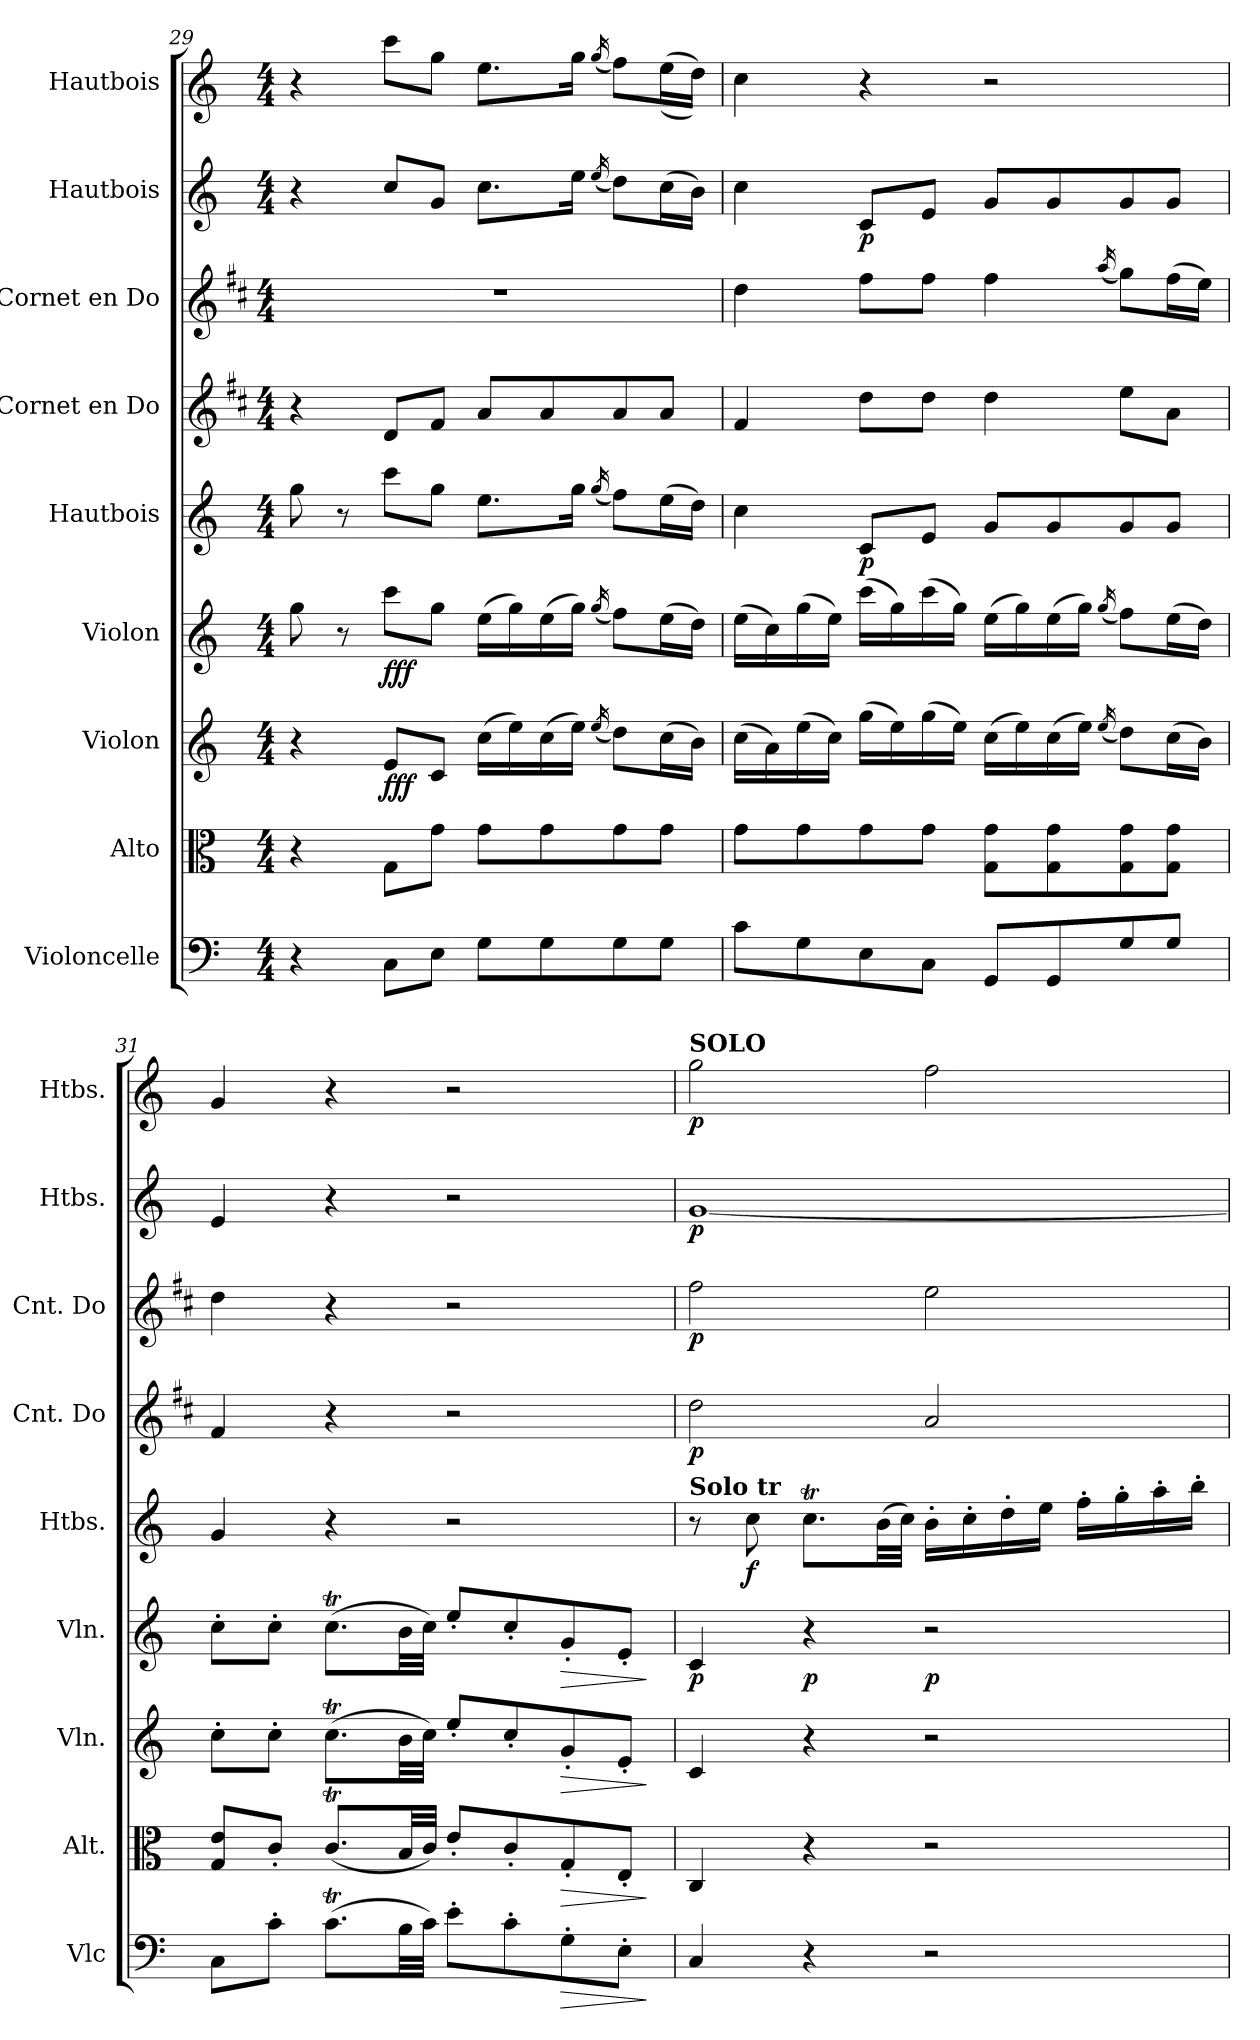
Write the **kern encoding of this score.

**kern	**dynam	**kern	**dynam	**kern	**dynam	**kern	**dynam	**kern	**dynam	**kern	**dynam	**kern	**dynam	**kern	**dynam	**kern	**dynam
*part9	*part9	*part8	*part8	*part7	*part7	*part6	*part6	*part5	*part5	*part4	*part4	*part3	*part3	*part2	*part2	*part1	*part1
*staff9	*staff9	*staff8	*staff8	*staff7	*staff7	*staff6	*staff6	*staff5	*staff5	*staff4	*staff4	*staff3	*staff3	*staff2	*staff2	*staff1	*staff1
*I"Violoncelle	*	*I"Alto	*	*I"Violon	*	*I"Violon	*	*I"Hautbois	*	*I"Cornet en Do	*	*I"Cornet en Do	*	*I"Hautbois	*	*I"Hautbois	*
*I'Vlc	*	*I'Alt.	*	*I'Vln.	*	*I'Vln.	*	*I'Htbs.	*	*I'Cnt. Do	*	*I'Cnt. Do	*	*I'Htbs.	*	*I'Htbs.	*
!!LO:PB:g=z
*clefF4	*	*clefC3	*	*clefG2	*	*clefG2	*	*clefG2	*	*clefG2	*	*clefG2	*	*clefG2	*	*clefG2	*
*	*	*	*	*	*	*	*	*	*	*ITrd1c2	*	*ITrd1c2	*	*	*	*	*
*k[]	*	*k[]	*	*k[]	*	*k[]	*	*k[]	*	*k[]	*	*k[]	*	*k[]	*	*k[]	*
*M4/4	*	*M4/4	*	*M4/4	*	*M4/4	*	*M4/4	*	*M4/4	*	*M4/4	*	*M4/4	*	*M4/4	*
=29	=29	=29	=29	=29	=29	=29	=29	=29	=29	=29	=29	=29	=29	=29	=29	=29	=29
4r	.	4r	.	4r	.	8gg\	.	8gg\	.	4r	.	1r	.	4r	.	4r	.
.	.	.	.	.	.	8r	.	8r	.	.	.	.	.	.	.	.	.
!	!	!	!	!	!LO:DY:b	!	!LO:DY:b	!	!	!	!	!	!	!	!	!	!
8C\L	.	8G\L	.	8e/L	fff	8ccc\L	fff	8ccc\L	.	8c/L	.	.	.	8cc/L	.	8ccc\L	.
8E\J	.	8g\J	.	8c/J	.	8gg\J	.	8gg\J	.	8e/J	.	.	.	8g/J	.	8gg\J	.
8G\L	.	8g\L	.	(16cc\LL	.	(16ee\LL	.	8.ee\L	.	8g/L	.	.	.	8.cc\L	.	8.ee\L	.
.	.	.	.	16ee\)	.	16gg\)	.	.	.	.	.	.	.	.	.	.	.
8G\	.	8g\	.	(16cc\	.	(16ee\	.	.	.	8g/	.	.	.	.	.	.	.
.	.	.	.	16ee\JJ)	.	16gg\JJ)	.	16gg\Jk	.	.	.	.	.	16ee\Jk	.	16gg\Jk	.
.	.	.	.	(16qee/	.	(16qgg/	.	(16qgg/	.	.	.	.	.	(16qee/	.	(16qgg/	.
8G\	.	8g\	.	8dd\L)	.	8ff\L)	.	8ff\L)	.	8g/	.	.	.	8dd\L)	.	8ff\L)	.
8G\J	.	8g\J	.	(16cc\L	.	(16ee\L	.	(16ee\L	.	8g/J	.	.	.	(16cc\L	.	((16ee\L	.
.	.	.	.	16b\JJ)	.	16dd\JJ)	.	16dd\JJ)	.	.	.	.	.	16b\JJ)	.	16dd\JJ))	.
=30	=30	=30	=30	=30	=30	=30	=30	=30	=30	=30	=30	=30	=30	=30	=30	=30	=30
8c\L	.	8g\L	.	(16cc\LL	.	(16ee\LL	.	4cc\	.	4e/	.	4cc\	.	4cc\	.	4cc\	.
.	.	.	.	16a\)	.	16cc\)	.	.	.	.	.	.	.	.	.	.	.
8G\	.	8g\	.	(16ee\	.	(16gg\	.	.	.	.	.	.	.	.	.	.	.
.	.	.	.	16cc\JJ)	.	16ee\JJ)	.	.	.	.	.	.	.	.	.	.	.
!	!	!	!	!	!	!	!	!	!LO:DY:b	!	!	!	!	!	!LO:DY:b	!	!
8E\	.	8g\	.	(16gg\LL	.	(16ccc\LL	.	8c/L	p	8cc\L	.	8ee\L	.	8c/L	p	4r	.
.	.	.	.	16ee\)	.	16gg\)	.	.	.	.	.	.	.	.	.	.	.
8C\J	.	8g\J	.	(16gg\	.	(16ccc\	.	8e/J	.	8cc\J	.	8ee\J	.	8e/J	.	.	.
.	.	.	.	16ee\JJ)	.	16gg\JJ)	.	.	.	.	.	.	.	.	.	.	.
8GG/L	.	8G\ 8g\L	.	(16cc\LL	.	(16ee\LL	.	8g/L	.	4cc\	.	4ee\	.	8g/L	.	2r	.
.	.	.	.	16ee\)	.	16gg\)	.	.	.	.	.	.	.	.	.	.	.
8GG/	.	8G\ 8g\	.	(16cc\	.	(16ee\	.	8g/	.	.	.	.	.	8g/	.	.	.
.	.	.	.	16ee\JJ)	.	16gg\JJ)	.	.	.	.	.	.	.	.	.	.	.
.	.	.	.	(16qee/	.	(16qgg/	.	.	.	.	.	(16qgg/	.	.	.	.	.
8G/	.	8G\ 8g\	.	8dd\L)	.	8ff\L)	.	8g/	.	8dd\L	.	8ff\L)	.	8g/	.	.	.
8G/J	.	8G\ 8g\J	.	(16cc\L	.	(16ee\L	.	8g/J	.	8g\J	.	(16ee\L	.	8g/J	.	.	.
.	.	.	.	16b\JJ)	.	16dd\JJ)	.	.	.	.	.	16dd\JJ)	.	.	.	.	.
=31	=31	=31	=31	=31	=31	=31	=31	=31	=31	=31	=31	=31	=31	=31	=31	=31	=31
8C\L	.	8G/ 8e/L	.	8cc'\L	.	8cc'\L	.	4g/	.	4e/	.	4cc\	.	4e/	.	4g/	.
8c'\J	.	8c'/J	.	8cc'\J	.	8cc'\J	.	.	.	.	.	.	.	.	.	.	.
(8.cT\L	.	(8.cT/L	.	(8.ccT\L	.	(8.ccT\L	.	4r	.	4r	.	4r	.	4r	.	4r	.
32B\LL	.	32B/LL	.	32b\LL	.	32b\LL	.	.	.	.	.	.	.	.	.	.	.
32c\JJJ)	.	32c/JJJ)	.	32cc\JJJ)	.	32cc\JJJ)	.	.	.	.	.	.	.	.	.	.	.
8e'\L	.	8e'/L	.	8ee'/L	.	8ee'/L	.	2r	.	2r	.	2r	.	2r	.	2r	.
8c'\	.	8c'/	.	8cc'/	.	8cc'/	.	.	.	.	.	.	.	.	.	.	.
!	!LO:HP:b	!	!LO:HP:b	!	!LO:HP:b	!	!LO:HP:b	!	!	!	!	!	!	!	!	!	!
8G'\	>	8G'/	>	8g'/	>	8g'/	>	.	.	.	.	.	.	.	.	.	.
8E'\J	.	8E'/J	.	8e'/J	.	8e'/J	.	.	.	.	.	.	.	.	.	.	.
.	]	.	]	.	]	.	]	.	.	.	.	.	.	.	.	.	.
!!LO:PB:g=z
=32	=32	=32	=32	=32	=32	=32	=32	=32	=32	=32	=32	=32	=32	=32	=32	=32	=32
!	!	!	!	!	!	!	!	!	!	!	!	!	!	!	!	!LO:TX:a:B:t=SOLO	!
!	!	!	!	!	!	!	!	!LO:TX:a:B:t=Solo tr	!	!	!	!	!	!	!	!	!
!	!	!	!	!	!	!	!LO:DY:b	!	!	!	!LO:DY:b	!	!LO:DY:b	!	!LO:DY:b	!	!LO:DY:b
4C/	.	4C/	.	4c/	.	4c/	p	8r	.	2cc\	p	2ee\	p	[1g	p	2gg\	p
!	!	!	!	!	!	!	!	!	!LO:DY:b	!	!	!	!	!	!	!	!
.	.	.	.	.	.	.	.	8cc\	f	.	.	.	.	.	.	.	.
!	!	!	!	!	!	!	!LO:DY:b	!	!	!	!	!	!	!	!	!	!
4r	.	4r	.	4r	.	4r	p	8.ccT\L	.	.	.	.	.	.	.	.	.
.	.	.	.	.	.	.	.	(32b\LL	.	.	.	.	.	.	.	.	.
.	.	.	.	.	.	.	.	32cc\JJJ)	.	.	.	.	.	.	.	.	.
!	!	!	!	!	!	!	!LO:DY:b	!	!	!	!	!	!	!	!	!	!
2r	.	2r	.	2r	.	2r	p	16b'\LL	.	2g/	.	2dd\	.	.	.	2ff\	.
.	.	.	.	.	.	.	.	16cc'\	.	.	.	.	.	.	.	.	.
.	.	.	.	.	.	.	.	16dd'\	.	.	.	.	.	.	.	.	.
.	.	.	.	.	.	.	.	16ee\JJ	.	.	.	.	.	.	.	.	.
.	.	.	.	.	.	.	.	16ff'\LL	.	.	.	.	.	.	.	.	.
.	.	.	.	.	.	.	.	16gg'\	.	.	.	.	.	.	.	.	.
.	.	.	.	.	.	.	.	16aa'\	.	.	.	.	.	.	.	.	.
.	.	.	.	.	.	.	.	16bb'\JJ	.	.	.	.	.	.	.	.	.
=	=	=	=	=	=	=	=	=	=	=	=	=	=	=	=	=	=
*-	*-	*-	*-	*-	*-	*-	*-	*-	*-	*-	*-	*-	*-	*-	*-	*-	*-
